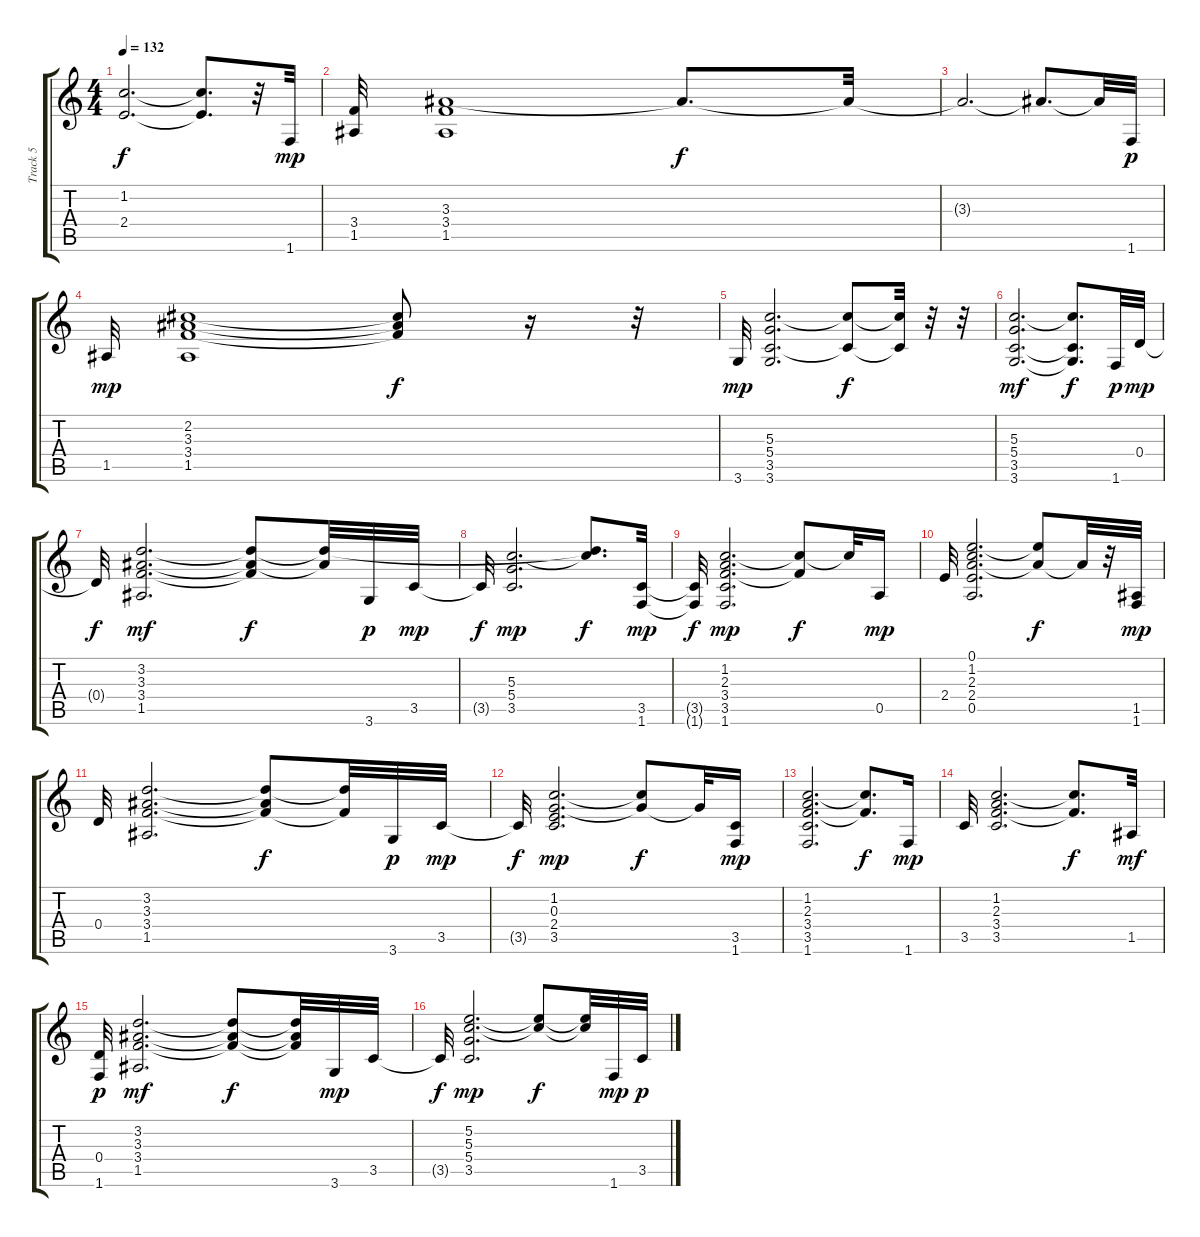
\track ("Track 5" "Track 5") {instrument distortionguitar}
\staff {score tabs}
\tuning (E4 B3 G3 D3 A2 E2) {hide}
\ts (4 4)
\tempo 132
\clef g2
\ks c
(1.2{t} 2.4{t}).2{d dy f} (1.2{t} 2.4{t}).8{d} r.32 1.6.32{dy mp} |
(3.4 1.5).32 (3.3 3.4 1.5).1 3.3{t}.8{d dy f} 3.3{t}.32 |
3.3{t}.2{d} 3.3{t}.8{d} 3.3{t}.32 1.6.32{dy p} |
1.5.32{dy mp} (2.2 3.3 3.4 1.5).1 (2.2{t} 3.3{t} 3.4{t}).8{dy f} r.16 r.32 |
3.6.32{dy mp} (5.3 5.4 3.5 3.6).2{d} (5.3{t} 3.5{t}).8{dy f} (5.3{t} 3.5{t}).32 r.32 r.32 |
(5.3 5.4 3.5 3.6).2{d dy mf} (5.3{t} 3.5{t} 3.6{t}).8{d dy f} 1.6.32{dy p} 0.4.32{dy mp} |
0.4{t}.32{dy f} (3.2 3.3 3.4 1.5).2{d dy mf} (3.2{t} 3.3{t} 3.4{t}).8{dy f} (3.2{t} 3.3{t}).32 3.6.32{dy p} 3.5.32{dy mp} |
3.5{t}.32{dy f} (5.3 5.4 3.5).2{d dy mp} (3.2{t} 5.3{t}).8{d dy f} (3.5 1.6).32{dy mp} |
(3.5{t} 1.6{t}).32{dy f} (1.2 2.3 3.4 3.5 1.6).2{d dy mp} (1.2{t} 3.4{t}).8{dy f} 1.2{t}.32 0.5.16{dy mp} |
2.4.32 (0.1 1.2 2.3 2.4 0.5).2{d} (0.1{t} 2.3{t}).8{dy f} 2.3{t}.32 r.32 (1.5 1.6).32{dy mp} |
0.4.32 (3.2 3.3 3.4 1.5).2{d} (3.2{t} 3.3{t} 3.4{t}).8{dy f} (3.2{t} 3.4{t}).32 3.6.32{dy p} 3.5.32{dy mp} |
3.5{t}.32{dy f} (1.2 0.3 2.4 3.5).2{d dy mp} (1.2{t} 0.3{t}).8{dy f} 0.3{t}.32 (3.5 1.6).16{dy mp} |
(1.2 2.3 3.4 3.5 1.6).2{d} (1.2{t} 3.4{t}).8{d dy f} 1.6.16{dy mp} |
3.5.32 (1.2 2.3 3.4 3.5).2{d} (1.2{t} 3.4{t}).8{d dy f} 1.5.32{dy mf} |
(0.4 1.6).32{dy p} (3.2 3.3 3.4 1.5).2{d dy mf} (3.2{t} 3.3{t} 3.4{t}).8{dy f} (3.2{t} 3.3{t} 3.4{t}).32 3.6.32{dy mp} 3.5.32 |
3.5{t}.32{dy f} (5.2 5.3 5.4 3.5).2{d dy mp} (5.2{t} 5.3{t}).8{dy f} (5.2{t} 5.3{t}).32 1.6.32{dy mp} 3.5.32{dy p}
